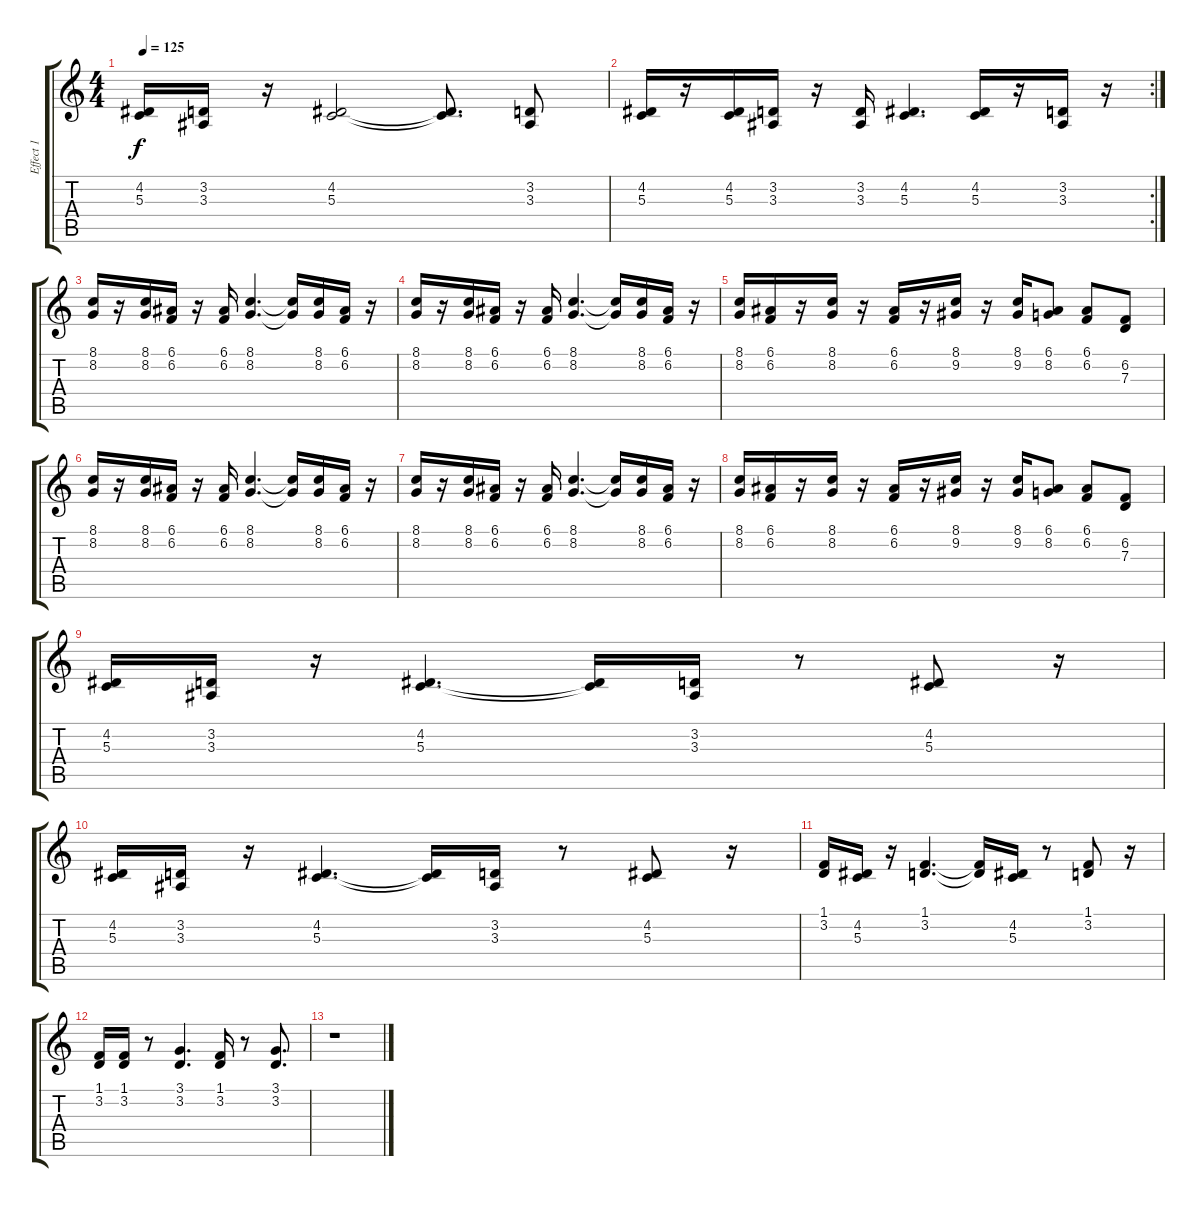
\track ("Effect 1" "Effect 1") {instrument synthbrass1}
\staff {score tabs}
\tuning (E4 B3 G3 D3 A2 E2) {hide}
\ts (4 4)
\tempo 125
\clef g2
\ks c
(4.2 5.3).16{dy f} (3.2 3.3).16 r.16 (4.2 5.3).2 (4.2{t} 5.3{t}).8{d} (3.2 3.3).8 |
\rc 2
(4.2 5.3).16 r.16 (4.2 5.3).16 (3.2 3.3).16 r.16 (3.2 3.3).16 (4.2 5.3).4{d} (4.2 5.3).16 r.16 (3.2 3.3).16 r.16 |
(8.1 8.2).16 r.16 (8.1 8.2).16 (6.1 6.2).16 r.16 (6.1 6.2).16 (8.1 8.2).4{d} (8.1{t} 8.2{t}).16 (8.1 8.2).16 (6.1 6.2).16 r.16 |
(8.1 8.2).16 r.16 (8.1 8.2).16 (6.1 6.2).16 r.16 (6.1 6.2).16 (8.1 8.2).4{d} (8.1{t} 8.2{t}).16 (8.1 8.2).16 (6.1 6.2).16 r.16 |
(8.1 8.2).16 (6.1 6.2).16 r.16 (8.1 8.2).16 r.16 (6.1 6.2).16 r.16 (8.1 9.2).16 r.16 (8.1 9.2).16 (6.1 8.2).8 (6.1 6.2).8 (6.2 7.3).8 |
(8.1 8.2).16 r.16 (8.1 8.2).16 (6.1 6.2).16 r.16 (6.1 6.2).16 (8.1 8.2).4{d} (8.1{t} 8.2{t}).16 (8.1 8.2).16 (6.1 6.2).16 r.16 |
(8.1 8.2).16 r.16 (8.1 8.2).16 (6.1 6.2).16 r.16 (6.1 6.2).16 (8.1 8.2).4{d} (8.1{t} 8.2{t}).16 (8.1 8.2).16 (6.1 6.2).16 r.16 |
(8.1 8.2).16 (6.1 6.2).16 r.16 (8.1 8.2).16 r.16 (6.1 6.2).16 r.16 (8.1 9.2).16 r.16 (8.1 9.2).16 (6.1 8.2).8 (6.1 6.2).8 (6.2 7.3).8 |
(4.2 5.3).16{volume 10} (3.2 3.3).16{volume 10} r.16 (4.2 5.3).4{d volume 10} (4.2{t} 5.3{t}).16 (3.2 3.3).16{volume 8} r.8 (4.2 5.3).8{volume 8} r.16 |
(4.2 5.3).16{volume 8} (3.2 3.3).16{volume 7} r.16 (4.2 5.3).4{d volume 7} (4.2{t} 5.3{t}).16 (3.2 3.3).16{volume 6} r.8 (4.2 5.3).8{volume 6} r.16 |
(1.1 3.2).16{volume 5} (4.2 5.3).16{volume 5} r.16 (1.1 3.2).4{d volume 4} (1.1{t} 3.2{t}).16 (4.2 5.3).16{volume 4} r.8 (1.1 3.2).8{volume 3} r.16 |
(1.1 3.2).16{volume 2} (1.1 3.2).16{volume 2} r.8 (3.1 3.2).4{d volume 2} (1.1 3.2).16{volume 1} r.8 (3.1 3.2).8{d volume 0} |
r.1
